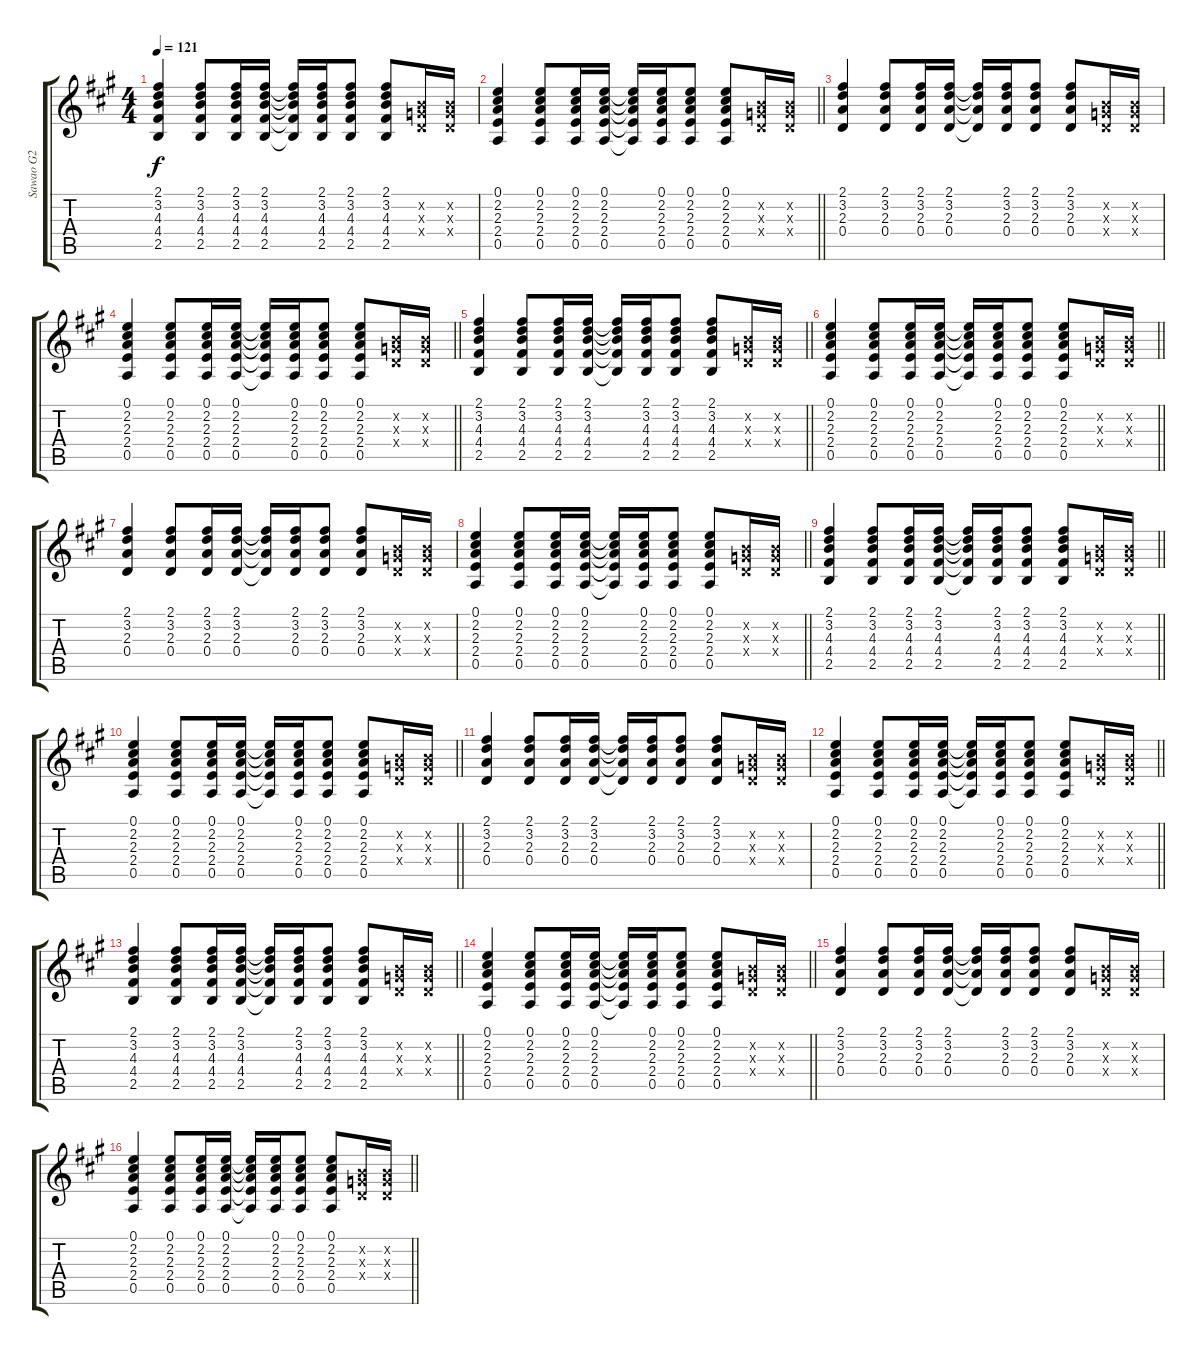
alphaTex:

\track ("Sawao G2" "Sawao G2") {instrument overdrivenguitar}
\staff {score tabs}
\tuning (E4 B3 G3 D3 A2 E2) {hide}
\ts (4 4)
\tempo 121
\clef g2
\ks a
(2.1 3.2 4.3 4.4 2.5).4{dy f} (2.1 3.2 4.3 4.4 2.5).8 (2.1 3.2 4.3 4.4 2.5).16 (2.1 3.2 4.3 4.4 2.5).16 (2.1{t} 3.2{t} 4.3{t} 4.4{t} 2.5{t}).16 (2.1 3.2 4.3 4.4 2.5).16 (2.1 3.2 4.3 4.4 2.5).8 (2.1 3.2 4.3 4.4 2.5).8 (0.2{x} 0.3{x} 0.4{x}).16 (0.2{x} 0.3{x} 0.4{x}).16 |
\barLineRight lightlight
(0.1 2.2 2.3 2.4 0.5).4 (0.1 2.2 2.3 2.4 0.5).8 (0.1 2.2 2.3 2.4 0.5).16 (0.1 2.2 2.3 2.4 0.5).16 (0.1{t} 2.2{t} 2.3{t} 2.4{t} 0.5{t}).16 (0.1 2.2 2.3 2.4 0.5).16 (0.1 2.2 2.3 2.4 0.5).8 (0.1 2.2 2.3 2.4 0.5).8 (0.2{x} 0.3{x} 0.4{x}).16 (0.2{x} 0.3{x} 0.4{x}).16 |
(2.1 3.2 2.3 0.4).4 (2.1 3.2 2.3 0.4).8 (2.1 3.2 2.3 0.4).16 (2.1 3.2 2.3 0.4).16 (2.1{t} 3.2{t} 2.3{t} 0.4{t}).16 (2.1 3.2 2.3 0.4).16 (2.1 3.2 2.3 0.4).8 (2.1 3.2 2.3 0.4).8 (0.2{x} 0.3{x} 0.4{x}).16 (0.2{x} 0.3{x} 0.4{x}).16 |
\barLineRight lightlight
(0.1 2.2 2.3 2.4 0.5).4 (0.1 2.2 2.3 2.4 0.5).8 (0.1 2.2 2.3 2.4 0.5).16 (0.1 2.2 2.3 2.4 0.5).16 (0.1{t} 2.2{t} 2.3{t} 2.4{t} 0.5{t}).16 (0.1 2.2 2.3 2.4 0.5).16 (0.1 2.2 2.3 2.4 0.5).8 (0.1 2.2 2.3 2.4 0.5).8 (0.2{x} 0.3{x} 0.4{x}).16 (0.2{x} 0.3{x} 0.4{x}).16 |
\section ("" "")
\barLineRight lightlight
(2.1 3.2 4.3 4.4 2.5).4 (2.1 3.2 4.3 4.4 2.5).8 (2.1 3.2 4.3 4.4 2.5).16 (2.1 3.2 4.3 4.4 2.5).16 (2.1{t} 3.2{t} 4.3{t} 4.4{t} 2.5{t}).16 (2.1 3.2 4.3 4.4 2.5).16 (2.1 3.2 4.3 4.4 2.5).8 (2.1 3.2 4.3 4.4 2.5).8 (0.2{x} 0.3{x} 0.4{x}).16 (0.2{x} 0.3{x} 0.4{x}).16 |
\barLineRight lightlight
(0.1 2.2 2.3 2.4 0.5).4 (0.1 2.2 2.3 2.4 0.5).8 (0.1 2.2 2.3 2.4 0.5).16 (0.1 2.2 2.3 2.4 0.5).16 (0.1{t} 2.2{t} 2.3{t} 2.4{t} 0.5{t}).16 (0.1 2.2 2.3 2.4 0.5).16 (0.1 2.2 2.3 2.4 0.5).8 (0.1 2.2 2.3 2.4 0.5).8 (0.2{x} 0.3{x} 0.4{x}).16 (0.2{x} 0.3{x} 0.4{x}).16 |
(2.1 3.2 2.3 0.4).4 (2.1 3.2 2.3 0.4).8 (2.1 3.2 2.3 0.4).16 (2.1 3.2 2.3 0.4).16 (2.1{t} 3.2{t} 2.3{t} 0.4{t}).16 (2.1 3.2 2.3 0.4).16 (2.1 3.2 2.3 0.4).8 (2.1 3.2 2.3 0.4).8 (0.2{x} 0.3{x} 0.4{x}).16 (0.2{x} 0.3{x} 0.4{x}).16 |
\barLineRight lightlight
(0.1 2.2 2.3 2.4 0.5).4 (0.1 2.2 2.3 2.4 0.5).8 (0.1 2.2 2.3 2.4 0.5).16 (0.1 2.2 2.3 2.4 0.5).16 (0.1{t} 2.2{t} 2.3{t} 2.4{t} 0.5{t}).16 (0.1 2.2 2.3 2.4 0.5).16 (0.1 2.2 2.3 2.4 0.5).8 (0.1 2.2 2.3 2.4 0.5).8 (0.2{x} 0.3{x} 0.4{x}).16 (0.2{x} 0.3{x} 0.4{x}).16 |
\barLineRight lightlight
(2.1 3.2 4.3 4.4 2.5).4 (2.1 3.2 4.3 4.4 2.5).8 (2.1 3.2 4.3 4.4 2.5).16 (2.1 3.2 4.3 4.4 2.5).16 (2.1{t} 3.2{t} 4.3{t} 4.4{t} 2.5{t}).16 (2.1 3.2 4.3 4.4 2.5).16 (2.1 3.2 4.3 4.4 2.5).8 (2.1 3.2 4.3 4.4 2.5).8 (0.2{x} 0.3{x} 0.4{x}).16 (0.2{x} 0.3{x} 0.4{x}).16 |
\barLineRight lightlight
(0.1 2.2 2.3 2.4 0.5).4 (0.1 2.2 2.3 2.4 0.5).8 (0.1 2.2 2.3 2.4 0.5).16 (0.1 2.2 2.3 2.4 0.5).16 (0.1{t} 2.2{t} 2.3{t} 2.4{t} 0.5{t}).16 (0.1 2.2 2.3 2.4 0.5).16 (0.1 2.2 2.3 2.4 0.5).8 (0.1 2.2 2.3 2.4 0.5).8 (0.2{x} 0.3{x} 0.4{x}).16 (0.2{x} 0.3{x} 0.4{x}).16 |
(2.1 3.2 2.3 0.4).4 (2.1 3.2 2.3 0.4).8 (2.1 3.2 2.3 0.4).16 (2.1 3.2 2.3 0.4).16 (2.1{t} 3.2{t} 2.3{t} 0.4{t}).16 (2.1 3.2 2.3 0.4).16 (2.1 3.2 2.3 0.4).8 (2.1 3.2 2.3 0.4).8 (0.2{x} 0.3{x} 0.4{x}).16 (0.2{x} 0.3{x} 0.4{x}).16 |
\barLineRight lightlight
(0.1 2.2 2.3 2.4 0.5).4 (0.1 2.2 2.3 2.4 0.5).8 (0.1 2.2 2.3 2.4 0.5).16 (0.1 2.2 2.3 2.4 0.5).16 (0.1{t} 2.2{t} 2.3{t} 2.4{t} 0.5{t}).16 (0.1 2.2 2.3 2.4 0.5).16 (0.1 2.2 2.3 2.4 0.5).8 (0.1 2.2 2.3 2.4 0.5).8 (0.2{x} 0.3{x} 0.4{x}).16 (0.2{x} 0.3{x} 0.4{x}).16 |
\section ("" "")
\barLineRight lightlight
(2.1 3.2 4.3 4.4 2.5).4 (2.1 3.2 4.3 4.4 2.5).8 (2.1 3.2 4.3 4.4 2.5).16 (2.1 3.2 4.3 4.4 2.5).16 (2.1{t} 3.2{t} 4.3{t} 4.4{t} 2.5{t}).16 (2.1 3.2 4.3 4.4 2.5).16 (2.1 3.2 4.3 4.4 2.5).8 (2.1 3.2 4.3 4.4 2.5).8 (0.2{x} 0.3{x} 0.4{x}).16 (0.2{x} 0.3{x} 0.4{x}).16 |
\barLineRight lightlight
(0.1 2.2 2.3 2.4 0.5).4 (0.1 2.2 2.3 2.4 0.5).8 (0.1 2.2 2.3 2.4 0.5).16 (0.1 2.2 2.3 2.4 0.5).16 (0.1{t} 2.2{t} 2.3{t} 2.4{t} 0.5{t}).16 (0.1 2.2 2.3 2.4 0.5).16 (0.1 2.2 2.3 2.4 0.5).8 (0.1 2.2 2.3 2.4 0.5).8 (0.2{x} 0.3{x} 0.4{x}).16 (0.2{x} 0.3{x} 0.4{x}).16 |
(2.1 3.2 2.3 0.4).4 (2.1 3.2 2.3 0.4).8 (2.1 3.2 2.3 0.4).16 (2.1 3.2 2.3 0.4).16 (2.1{t} 3.2{t} 2.3{t} 0.4{t}).16 (2.1 3.2 2.3 0.4).16 (2.1 3.2 2.3 0.4).8 (2.1 3.2 2.3 0.4).8 (0.2{x} 0.3{x} 0.4{x}).16 (0.2{x} 0.3{x} 0.4{x}).16 |
\barLineRight lightlight
(0.1 2.2 2.3 2.4 0.5).4 (0.1 2.2 2.3 2.4 0.5).8 (0.1 2.2 2.3 2.4 0.5).16 (0.1 2.2 2.3 2.4 0.5).16 (0.1{t} 2.2{t} 2.3{t} 2.4{t} 0.5{t}).16 (0.1 2.2 2.3 2.4 0.5).16 (0.1 2.2 2.3 2.4 0.5).8 (0.1 2.2 2.3 2.4 0.5).8 (0.2{x} 0.3{x} 0.4{x}).16 (0.2{x} 0.3{x} 0.4{x}).16
